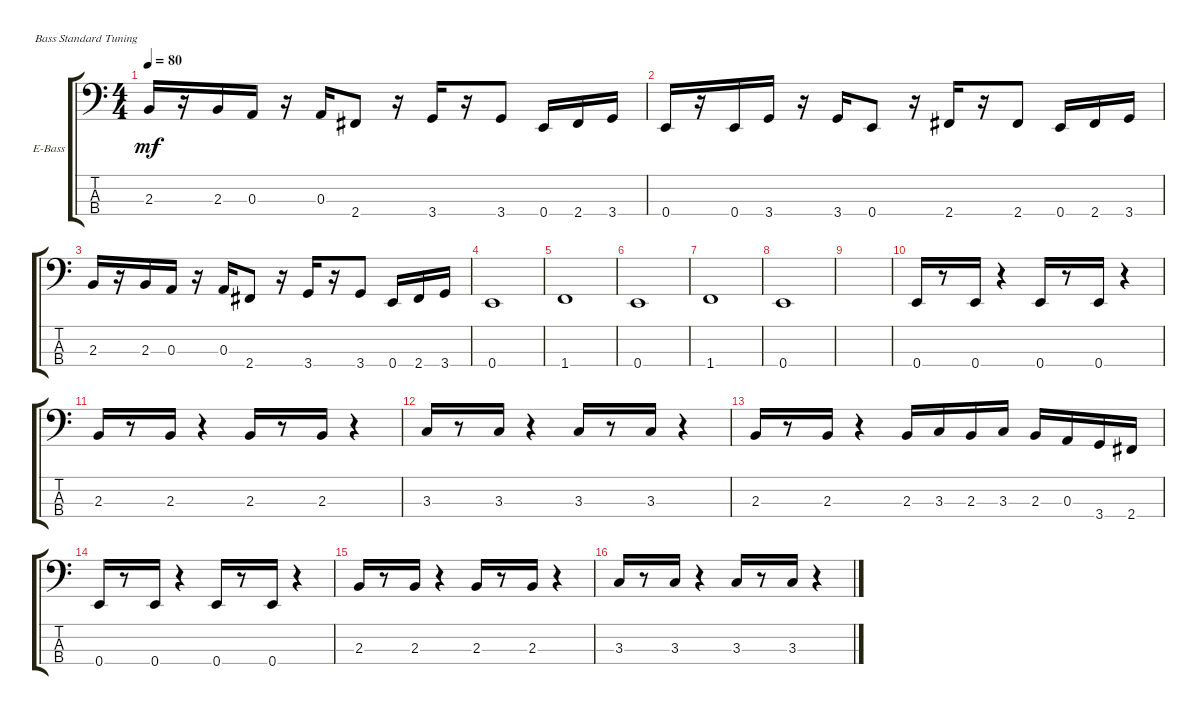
\defaultSystemsLayout 4
\bracketExtendMode groupsimilarinstruments
\firstSystemTrackNameOrientation horizontal
\otherSystemsTrackNameOrientation horizontal
\track ("Electric Bass" "E-Bass") {instrument electricbassfinger}
\staff {score tabs}
\tuning (G2 D2 A1 E1)
\ts (4 4)
\tempo 80
\clef f4
\scale
0.333333
\ks c
2.3.16{dy mf} r.16 2.3.16 0.3.16 r.16 0.3.16 2.4.8 r.16 3.4.16 r.16 3.4.8 0.4.16 2.4.16 3.4.16 |
\scale
0.333333 0.4.16 r.16 0.4.16 3.4.16 r.16 3.4.16 0.4.8 r.16 2.4.16 r.16 2.4.8 0.4.16 2.4.16 3.4.16 |
\scale
0.333333 2.3.16 r.16 2.3.16 0.3.16 r.16 0.3.16 2.4.8 r.16 3.4.16 r.16 3.4.8 0.4.16 2.4.16 3.4.16 |
\scale
0.333333 0.4.1 |
\scale
0.333333 1.4.1 |
\scale
0.333333 0.4.1 |
\scale
0.333333 1.4.1 |
\scale
0.333333 0.4.1 |
\scale
0.333333 |
\scale
0.333333 0.4.16 r.8 0.4.16 r.4 0.4.16 r.8 0.4.16 r.4 |
\scale
0.333333 2.3.16 r.8 2.3.16 r.4 2.3.16 r.8 2.3.16 r.4 |
\scale
0.333333 3.3.16 r.8 3.3.16 r.4 3.3.16 r.8 3.3.16 r.4 |
\scale
0.333333 2.3.16 r.8 2.3.16 r.4 2.3.16 3.3.16 2.3.16 3.3.16 2.3.16 0.3.16 3.4.16 2.4.16 |
\scale
0.333333 0.4.16 r.8 0.4.16 r.4 0.4.16 r.8 0.4.16 r.4 |
\scale
0.333333 2.3.16 r.8 2.3.16 r.4 2.3.16 r.8 2.3.16 r.4 |
\scale
0.333333 3.3.16 r.8 3.3.16 r.4 3.3.16 r.8 3.3.16 r.4
